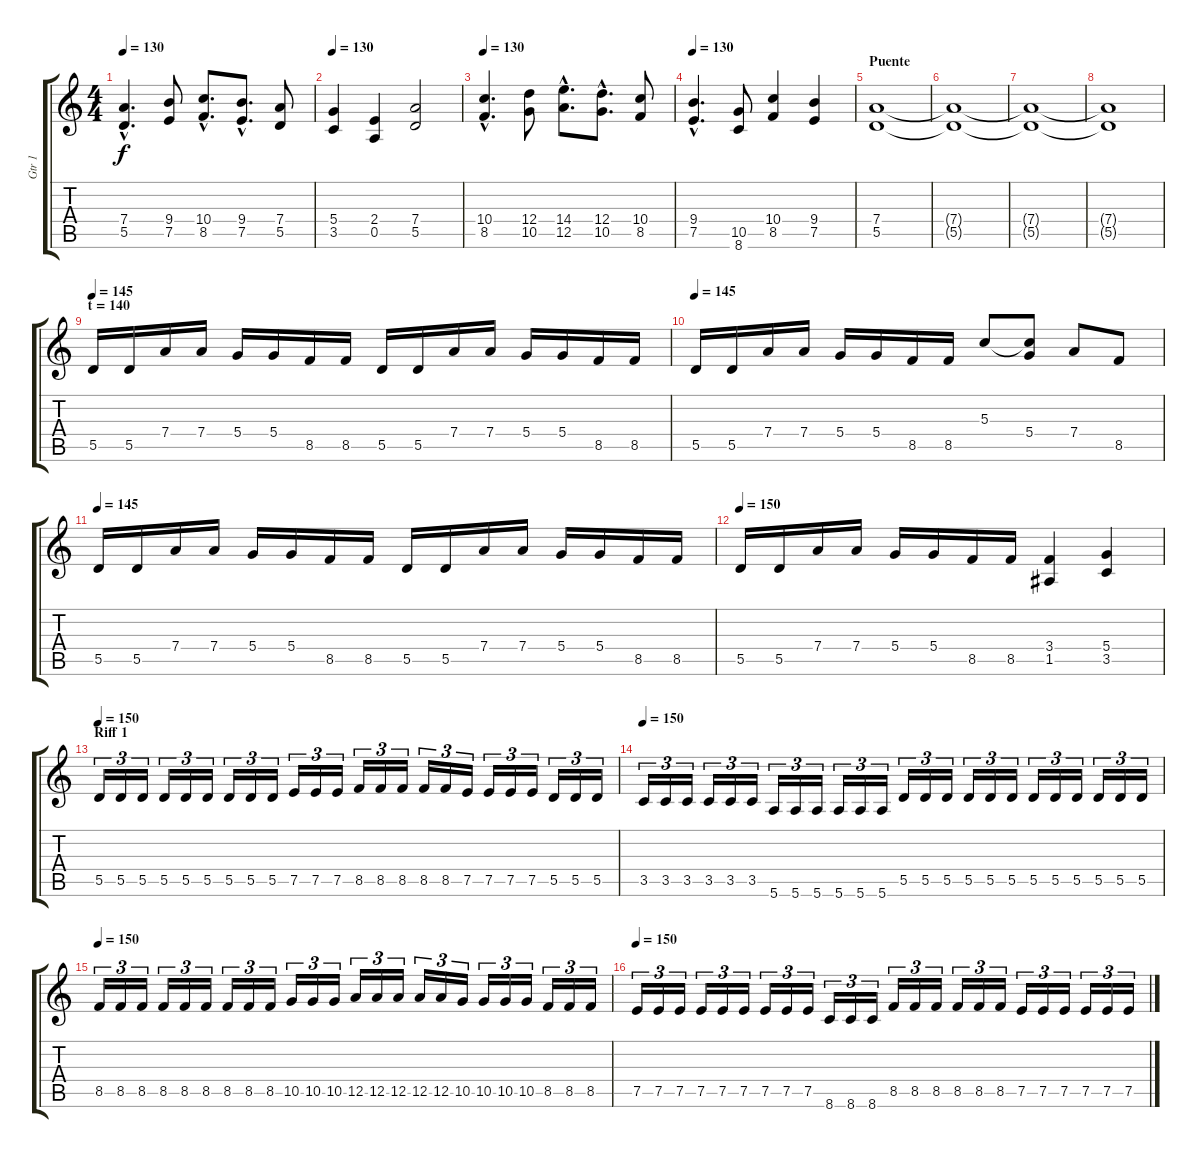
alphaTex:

\track ("Gtr 1" "Gtr 1") {instrument distortionguitar}
\staff {score tabs}
\tuning (E4 B3 G3 D3 A2 E2) {hide}
\ts (4 4)
\tempo 130
\clef g2
\ks c
(7.4{hac} 5.5{hac}).4{d dy f} (9.4 7.5).8 (10.4{hac} 8.5{hac}).8{d} (9.4{hac} 7.5{hac}).8{d} (7.4 5.5).8 |
\tempo 130
(5.4 3.5).4 (2.4 0.5).4 (7.4 5.5).2 |
\tempo 130
(10.4{hac} 8.5{hac}).4{d} (12.4 10.5).8 (14.4{hac} 12.5{hac}).8{d} (12.4{hac} 10.5{hac}).8{d} (10.4 8.5).8 |
\tempo 130
(9.4{hac} 7.5{hac}).4{d} (10.5 8.6).8 (10.4 8.5).4 (9.4 7.5).4 |
\section ("" "Puente")
(7.4 5.5).1 |
(7.4{t} 5.5{t}).1 |
(7.4{t} 5.5{t}).1 |
(7.4{t} 5.5{t}).1 |
\section ("" "t = 140")
\tempo 145
5.5.16 5.5.16 7.4.16 7.4.16 5.4.16 5.4.16 8.5.16 8.5.16 5.5.16 5.5.16 7.4.16 7.4.16 5.4.16 5.4.16 8.5.16 8.5.16 |
\tempo 145
5.5.16 5.5.16 7.4.16 7.4.16 5.4.16 5.4.16 8.5.16 8.5.16 5.3.8 (5.3{t} 5.4).8 7.4.8 8.5.8 |
\tempo 145
5.5.16 5.5.16 7.4.16 7.4.16 5.4.16 5.4.16 8.5.16 8.5.16 5.5.16 5.5.16 7.4.16 7.4.16 5.4.16 5.4.16 8.5.16 8.5.16 |
\tempo 150
5.5.16 5.5.16 7.4.16 7.4.16 5.4.16 5.4.16 8.5.16 8.5.16 (3.4 1.5).4 (5.4 3.5).4 |
\section ("" "Riff 1")
\tempo 150
5.5.16{tu (3 2)} 5.5.16{tu (3 2)} 5.5.16{tu (3 2)} 5.5.16{tu (3 2)} 5.5.16{tu (3 2)} 5.5.16{tu (3 2)} 5.5.16{tu (3 2)} 5.5.16{tu (3 2)} 5.5.16{tu (3 2)} 7.5.16{tu (3 2)} 7.5.16{tu (3 2)} 7.5.16{tu (3 2)} 8.5.16{tu (3 2)} 8.5.16{tu (3 2)} 8.5.16{tu (3 2)} 8.5.16{tu (3 2)} 8.5.16{tu (3 2)} 7.5.16{tu (3 2)} 7.5.16{tu (3 2)} 7.5.16{tu (3 2)} 7.5.16{tu (3 2)} 5.5.16{tu (3 2)} 5.5.16{tu (3 2)} 5.5.16{tu (3 2)} |
\tempo 150
3.5.16{tu (3 2)} 3.5.16{tu (3 2)} 3.5.16{tu (3 2)} 3.5.16{tu (3 2)} 3.5.16{tu (3 2)} 3.5.16{tu (3 2)} 5.6.16{tu (3 2)} 5.6.16{tu (3 2)} 5.6.16{tu (3 2)} 5.6.16{tu (3 2)} 5.6.16{tu (3 2)} 5.6.16{tu (3 2)} 5.5.16{tu (3 2)} 5.5.16{tu (3 2)} 5.5.16{tu (3 2)} 5.5.16{tu (3 2)} 5.5.16{tu (3 2)} 5.5.16{tu (3 2)} 5.5.16{tu (3 2)} 5.5.16{tu (3 2)} 5.5.16{tu (3 2)} 5.5.16{tu (3 2)} 5.5.16{tu (3 2)} 5.5.16{tu (3 2)} |
\tempo 150
8.5.16{tu (3 2)} 8.5.16{tu (3 2)} 8.5.16{tu (3 2)} 8.5.16{tu (3 2)} 8.5.16{tu (3 2)} 8.5.16{tu (3 2)} 8.5.16{tu (3 2)} 8.5.16{tu (3 2)} 8.5.16{tu (3 2)} 10.5.16{tu (3 2)} 10.5.16{tu (3 2)} 10.5.16{tu (3 2)} 12.5.16{tu (3 2)} 12.5.16{tu (3 2)} 12.5.16{tu (3 2)} 12.5.16{tu (3 2)} 12.5.16{tu (3 2)} 10.5.16{tu (3 2)} 10.5.16{tu (3 2)} 10.5.16{tu (3 2)} 10.5.16{tu (3 2)} 8.5.16{tu (3 2)} 8.5.16{tu (3 2)} 8.5.16{tu (3 2)} |
\tempo 150
7.5.16{tu (3 2)} 7.5.16{tu (3 2)} 7.5.16{tu (3 2)} 7.5.16{tu (3 2)} 7.5.16{tu (3 2)} 7.5.16{tu (3 2)} 7.5.16{tu (3 2)} 7.5.16{tu (3 2)} 7.5.16{tu (3 2)} 8.6.16{tu (3 2)} 8.6.16{tu (3 2)} 8.6.16{tu (3 2)} 8.5.16{tu (3 2)} 8.5.16{tu (3 2)} 8.5.16{tu (3 2)} 8.5.16{tu (3 2)} 8.5.16{tu (3 2)} 8.5.16{tu (3 2)} 7.5.16{tu (3 2)} 7.5.16{tu (3 2)} 7.5.16{tu (3 2)} 7.5.16{tu (3 2)} 7.5.16{tu (3 2)} 7.5.16{tu (3 2)}
